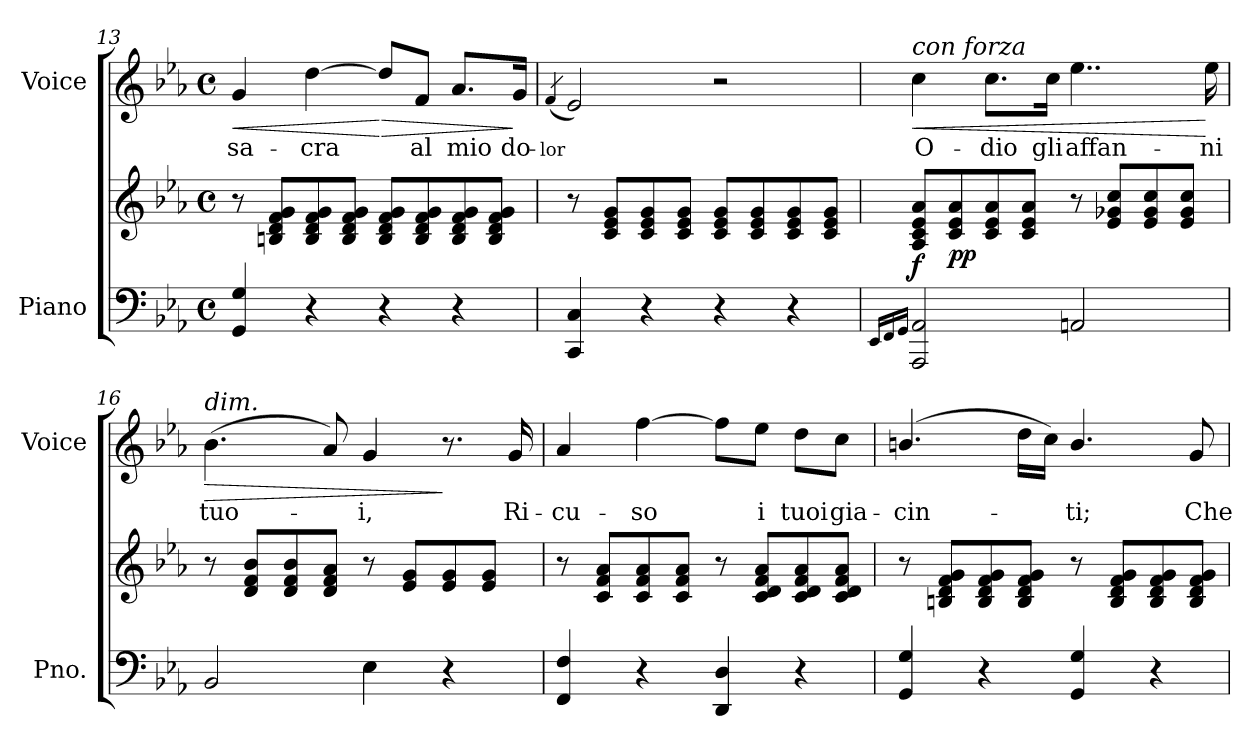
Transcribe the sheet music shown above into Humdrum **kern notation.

**kern	**kern	**dynam	**kern	**text	**dynam
*part2	*part2	*part2	*part1	*part1	*part1
*staff3	*staff2	*staff2/3	*staff1	*staff1	*staff1
*I"Piano	*	*	*I"Voice	*	*
*I'Pno.	*	*	*I'Voice	*	*
*clefF4	*clefG2	*	*clefG2	*	*
*k[b-e-a-]	*k[b-e-a-]	*	*k[b-e-a-]	*	*
*E-:	*E-:	*	*E-:	*	*
*M4/4	*M4/4	*	*M4/4	*	*
*met(c)	*met(c)	*	*met(c)	*	*
=13	=13	=13	=13	=13	=13
!	!	!	!	!LO:LY:b:color=#000000	!LO:HP:b
4GGi/ 4Gi	8r	.	4gi/	sa-	<
.	8Bni/ 8di 8fi 8giL	.	.	.	.
!	!	!	!	!LO:LY:b:color=#000000	!
4r	8Bi/ 8di 8fi 8gi	.	[4ddi\	-cra	.
.	8Bi/ 8di 8fi 8giJ	.	.	.	.
!	!	!	!	!	!LO:HP:n=1:b
4r	8Bi/ 8di 8fi 8giL	.	8ddi/L]	.	[ >
!	!	!	!	!LO:LY:b:color=#000000	!
.	8Bi/ 8di 8fi 8gi	.	8fi/J	al	.
!	!	!	!	!LO:LY:b:color=#000000	!
4r	8Bi/ 8di 8fi 8gi	.	8.a-i/L	mio	.
.	8Bi/ 8di 8fi 8giJ	.	.	.	.
!	!	!	!	!LO:LY:b:color=#000000	!
.	.	.	16gi/Jk	do-	]
=14	=14	=14	=14	=14	=14
!	!	!	!	!LO:LY:b:color=#000000	!
.	.	.	(4qfi/	-lor	.
4CCi/ 4Ci	8r	.	2e-i/)	.	.
.	8ci/ 8e-i 8giL	.	.	.	.
4r	8ci/ 8e-i 8gi	.	.	.	.
.	8ci/ 8e-i 8giJ	.	.	.	.
4r	8ci/ 8e-i 8giL	.	2r	.	.
.	8ci/ 8e-i 8gi	.	.	.	.
4r	8ci/ 8e-i 8gi	.	.	.	.
.	8ci/ 8e-i 8giJ	.	.	.	.
!!LO:PB:g=z
=15	=15	=15	=15	=15	=15
16qEE-i/LL	.	.	.	.	.
16qFFi/	.	.	.	.	.
16qGGi/JJ	.	.	.	.	.
!	!	!	!LO:TX:a:i:t=con forza	!	!
!	!	!	!	!LO:LY:b:color=#000000	!LO:HP:b
*^	*	*	*	*	*
2AAA-i/ 2AA-i	8ryy	8A-i/ 8ci 8e-i 8a-iL	f	4cci\	O-	<
.	2..ryy	8ci/ 8e-i 8a-i	p p	.	.	.
!	!	!	!	!	!LO:LY:b:color=#000000	!
.	.	8ci/ 8e-i 8a-i	.	8.cci\L	-dio	.
.	.	8ci/ 8e-i 8a-iJ	.	.	.	.
!	!	!	!	!	!LO:LY:b:color=#000000	!
.	.	.	.	16cci\Jk	gli	.
!	!	!	!	!	!LO:LY:b:color=#000000	!
2AAni/	.	8r	.	4..ee-i\	affan-	.
.	.	8e-i/ 8g-Xi 8cciL	.	.	.	.
.	.	8e-i/ 8g-i 8cci	.	.	.	.
.	.	8e-i/ 8g-i 8cciJ	.	.	.	.
!	!	!	!	!	!LO:LY:b:color=#000000	!
.	.	.	.	16ee-i\	-ni	[
*v	*v	*	*	*	*	*
=16	=16	=16	=16	=16	=16
*^	*	*	*	*	*
!	!	!	!	!LO:TX:a:i:t=dim.	!	!
!	!	!	!	!	!LO:LY:b:color=#000000	!LO:HP:b
*v	*v	*	*	*	*	*
2BB-i/	8r	.	(4.b-i\	tuo-	>
.	8di/ 8fi 8b-iL	.	.	.	.
.	8di/ 8fi 8b-i	.	.	.	.
.	8di/ 8fi 8a-iJ	.	8a-i/)	.	.
!	!	!	!	!LO:LY:b:color=#000000	!
4E-i\	8r	.	4gi/	-i,	.
.	8e-i/ 8giL	.	.	.	.
4r	8e-i/ 8gi	.	8.r	.	]
.	8e-i/ 8giJ	.	.	.	.
!	!	!	!	!LO:LY:b:color=#000000	!
.	.	.	16gi/	Ri-	.
=17	=17	=17	=17	=17	=17
!	!	!	!	!LO:LY:b:color=#000000	!
4FFi/ 4Fi	8r	.	4a-i/	-cu-	.
.	8ci/ 8fi 8a-iL	.	.	.	.
!	!	!	!	!LO:LY:b:color=#000000	!
4r	8ci/ 8fi 8a-i	.	[4ffi\	-so	.
.	8ci/ 8fi 8a-iJ	.	.	.	.
4DDi/ 4Di	8r	.	8ffi\L]	.	.
!	!	!	!	!LO:LY:b:color=#000000	!
.	8ci/ 8di 8fi 8a-iL	.	8ee-i\J	i	.
!	!	!	!	!LO:LY:b:color=#000000	!
4r	8ci/ 8di 8fi 8a-i	.	8ddi\L	tuoi	.
!	!	!	!	!LO:LY:b:color=#000000	!
.	8ci/ 8di 8fi 8a-iJ	.	8cci\J	gia-	.
!!LO:LB:g=z
=18	=18	=18	=18	=18	=18
!	!	!	!	!LO:LY:b:color=#000000	!
4GGi/ 4Gi	8r	.	(4.bni/	-cin-	.
.	8Bni/ 8di 8fi 8giL	.	.	.	.
4r	8Bi/ 8di 8fi 8gi	.	.	.	.
.	8Bi/ 8di 8fi 8giJ	.	16ddi\LL	.	.
.	.	.	16cci\JJ)	.	.
!	!	!	!	!LO:LY:b:color=#000000	!
4GGi/ 4Gi	8r	.	4.bi/	-ti;	.
.	8Bi/ 8di 8fi 8giL	.	.	.	.
4r	8Bi/ 8di 8fi 8gi	.	.	.	.
!	!	!	!	!LO:LY:b:color=#000000	!
.	8Bi/ 8di 8fi 8giJ	.	8gi/	Che	.
=	=	=	=	=	=
*-	*-	*-	*-	*-	*-
